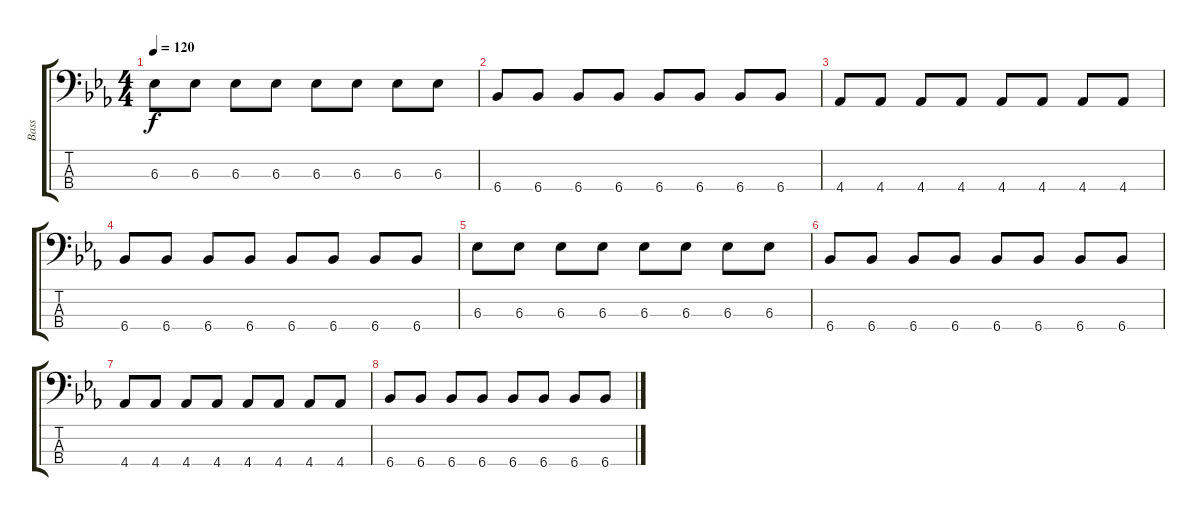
\track ("Bass" "Bass") {instrument electricbassfinger}
\staff {score tabs}
\tuning (G2 D2 A1 E1) {hide}
\ts (4 4)
\tempo 120
\clef f4
\ks eb
6.3.8{dy f} 6.3.8 6.3.8 6.3.8 6.3.8 6.3.8 6.3.8 6.3.8 |
6.4.8 6.4.8 6.4.8 6.4.8 6.4.8 6.4.8 6.4.8 6.4.8 |
4.4.8 4.4.8 4.4.8 4.4.8 4.4.8 4.4.8 4.4.8 4.4.8 |
6.4.8 6.4.8 6.4.8 6.4.8 6.4.8 6.4.8 6.4.8 6.4.8 |
6.3.8 6.3.8 6.3.8 6.3.8 6.3.8 6.3.8 6.3.8 6.3.8 |
6.4.8 6.4.8 6.4.8 6.4.8 6.4.8 6.4.8 6.4.8 6.4.8 |
4.4.8 4.4.8 4.4.8 4.4.8 4.4.8 4.4.8 4.4.8 4.4.8 |
6.4.8 6.4.8 6.4.8 6.4.8 6.4.8 6.4.8 6.4.8 6.4.8
